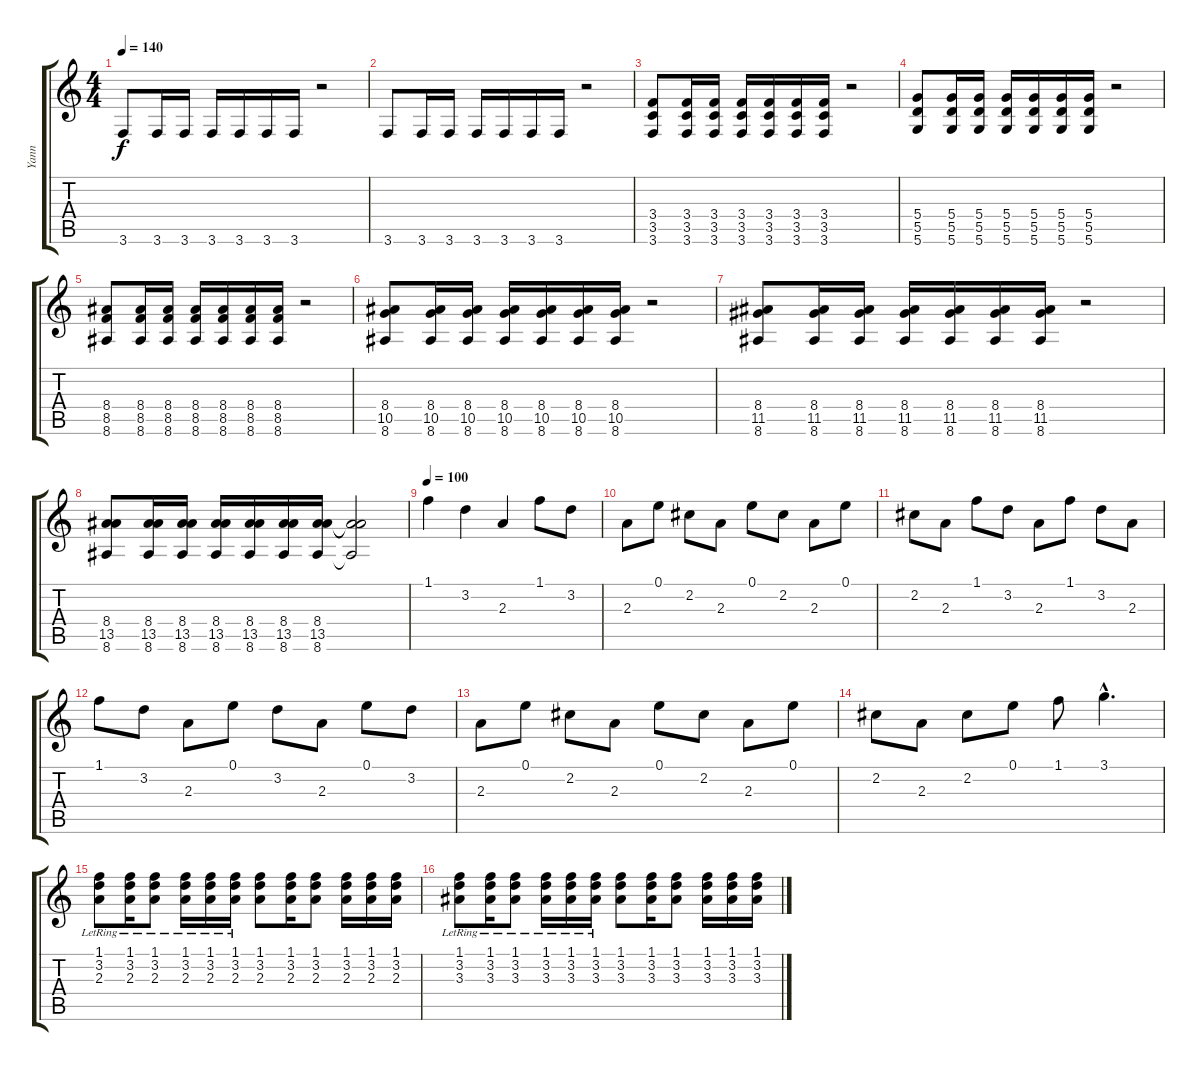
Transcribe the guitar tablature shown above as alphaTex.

\track ("Yann" "Yann") {instrument electricguitarclean}
\staff {score tabs}
\tuning (E4 B3 G3 D3 A2 D2) {hide}
\ts (4 4)
\tempo 140
\clef g2
\ks c
3.6.8{dy f} 3.6.16 3.6.16 3.6.16 3.6.16 3.6.16 3.6.16 r.2 |
3.6.8 3.6.16 3.6.16 3.6.16 3.6.16 3.6.16 3.6.16 r.2 |
(3.4 3.5 3.6).8 (3.4 3.5 3.6).16 (3.4 3.5 3.6).16 (3.4 3.5 3.6).16 (3.4 3.5 3.6).16 (3.4 3.5 3.6).16 (3.4 3.5 3.6).16 r.2 |
(5.4 5.5 5.6).8 (5.4 5.5 5.6).16 (5.4 5.5 5.6).16 (5.4 5.5 5.6).16 (5.4 5.5 5.6).16 (5.4 5.5 5.6).16 (5.4 5.5 5.6).16 r.2 |
(8.4 8.5 8.6).8 (8.4 8.5 8.6).16 (8.4 8.5 8.6).16 (8.4 8.5 8.6).16 (8.4 8.5 8.6).16 (8.4 8.5 8.6).16 (8.4 8.5 8.6).16 r.2 |
(8.4 10.5 8.6).8 (8.4 10.5 8.6).16 (8.4 10.5 8.6).16 (8.4 10.5 8.6).16 (8.4 10.5 8.6).16 (8.4 10.5 8.6).16 (8.4 10.5 8.6).16 r.2 |
(8.4 11.5 8.6).8 (8.4 11.5 8.6).16 (8.4 11.5 8.6).16 (8.4 11.5 8.6).16 (8.4 11.5 8.6).16 (8.4 11.5 8.6).16 (8.4 11.5 8.6).16 r.2 |
(8.4 13.5 8.6).8 (8.4 13.5 8.6).16 (8.4 13.5 8.6).16 (8.4 13.5 8.6).16 (8.4 13.5 8.6).16 (8.4 13.5 8.6).16 (8.4 13.5 8.6).16 (8.4{t} 13.5{t} 8.6{t}).2 |
\tempo 100
1.1.4{instrument electricguitarclean} 3.2.4 2.3.4 1.1.8 3.2.8 |
2.3.8 0.1.8 2.2.8 2.3.8 0.1.8 2.2.8 2.3.8 0.1.8 |
2.2.8 2.3.8 1.1.8 3.2.8 2.3.8 1.1.8 3.2.8 2.3.8 |
1.1.8 3.2.8 2.3.8 0.1.8 3.2.8 2.3.8 0.1.8 3.2.8 |
2.3.8 0.1.8 2.2.8 2.3.8 0.1.8 2.2.8 2.3.8 0.1.8 |
2.2.8 2.3.8 2.2.8 0.1.8 1.1.8 3.1{hac}.4{d} |
(1.1{lr} 3.2{lr} 2.3{lr}).8 (1.1{lr} 3.2{lr} 2.3{lr}).16 (1.1{lr} 3.2{lr} 2.3{lr}).8 (1.1{lr} 3.2{lr} 2.3{lr}).16 (1.1{lr} 3.2{lr} 2.3{lr}).16 (1.1{lr} 3.2{lr} 2.3{lr}).16 (1.1 3.2 2.3).8 (1.1 3.2 2.3).16 (1.1 3.2 2.3).8 (1.1 3.2 2.3).16 (1.1 3.2 2.3).16 (1.1 3.2 2.3).16 |
(1.1{lr} 3.2{lr} 3.3{lr}).8 (1.1{lr} 3.2{lr} 3.3{lr}).16 (1.1{lr} 3.2{lr} 3.3{lr}).8 (1.1{lr} 3.2{lr} 3.3{lr}).16 (1.1{lr} 3.2{lr} 3.3{lr}).16 (1.1{lr} 3.2{lr} 3.3{lr}).16 (1.1 3.2 3.3).8 (1.1 3.2 3.3).16 (1.1 3.2 3.3).8 (1.1 3.2 3.3).16 (1.1 3.2 3.3).16 (1.1 3.2 3.3).16
